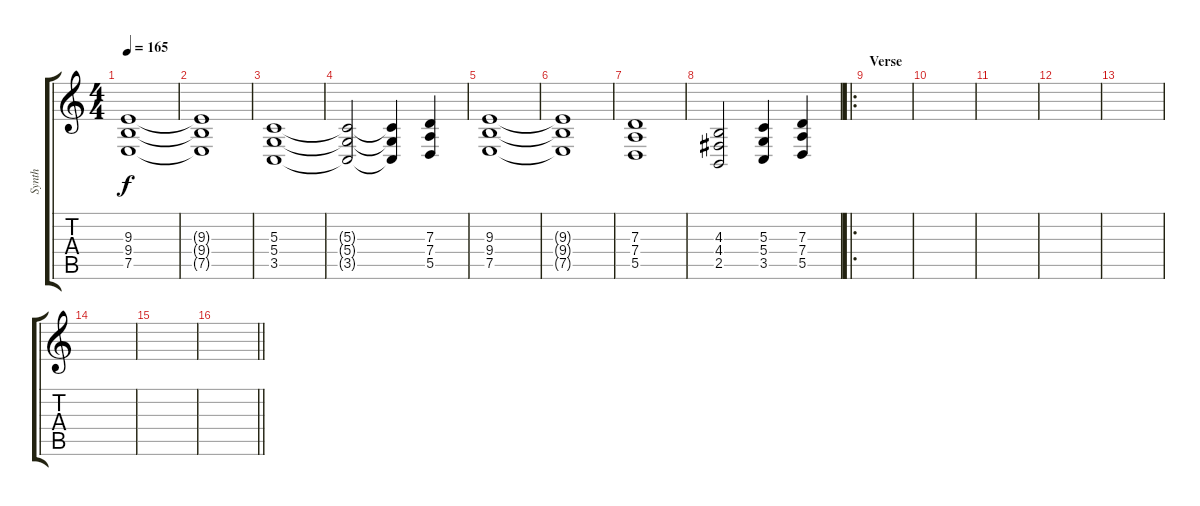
\track ("Synth" "Synth") {instrument synthbrass1}
\staff {score tabs}
\tuning (E4 B3 G3 D3 A2 E2) {hide}
\ts (4 4)
\tempo 165
\clef g2
\ks c
(9.3 9.4 7.5).1{dy f} |
(9.3{t} 9.4{t} 7.5{t}).1 |
(5.3 5.4 3.5).1 |
(5.3{t} 5.4{t} 3.5{t}).2 (5.3{t} 5.4{t} 3.5{t}).4 (7.3 7.4 5.5).4 |
(9.3 9.4 7.5).1 |
(9.3{t} 9.4{t} 7.5{t}).1 |
(7.3 7.4 5.5).1 |
(4.3 4.4 2.5).2 (5.3 5.4 3.5).4 (7.3 7.4 5.5).4 |
\ro
\section ("" "Verse")
|
|
|
|
|
|
|
\barLineRight lightlight
